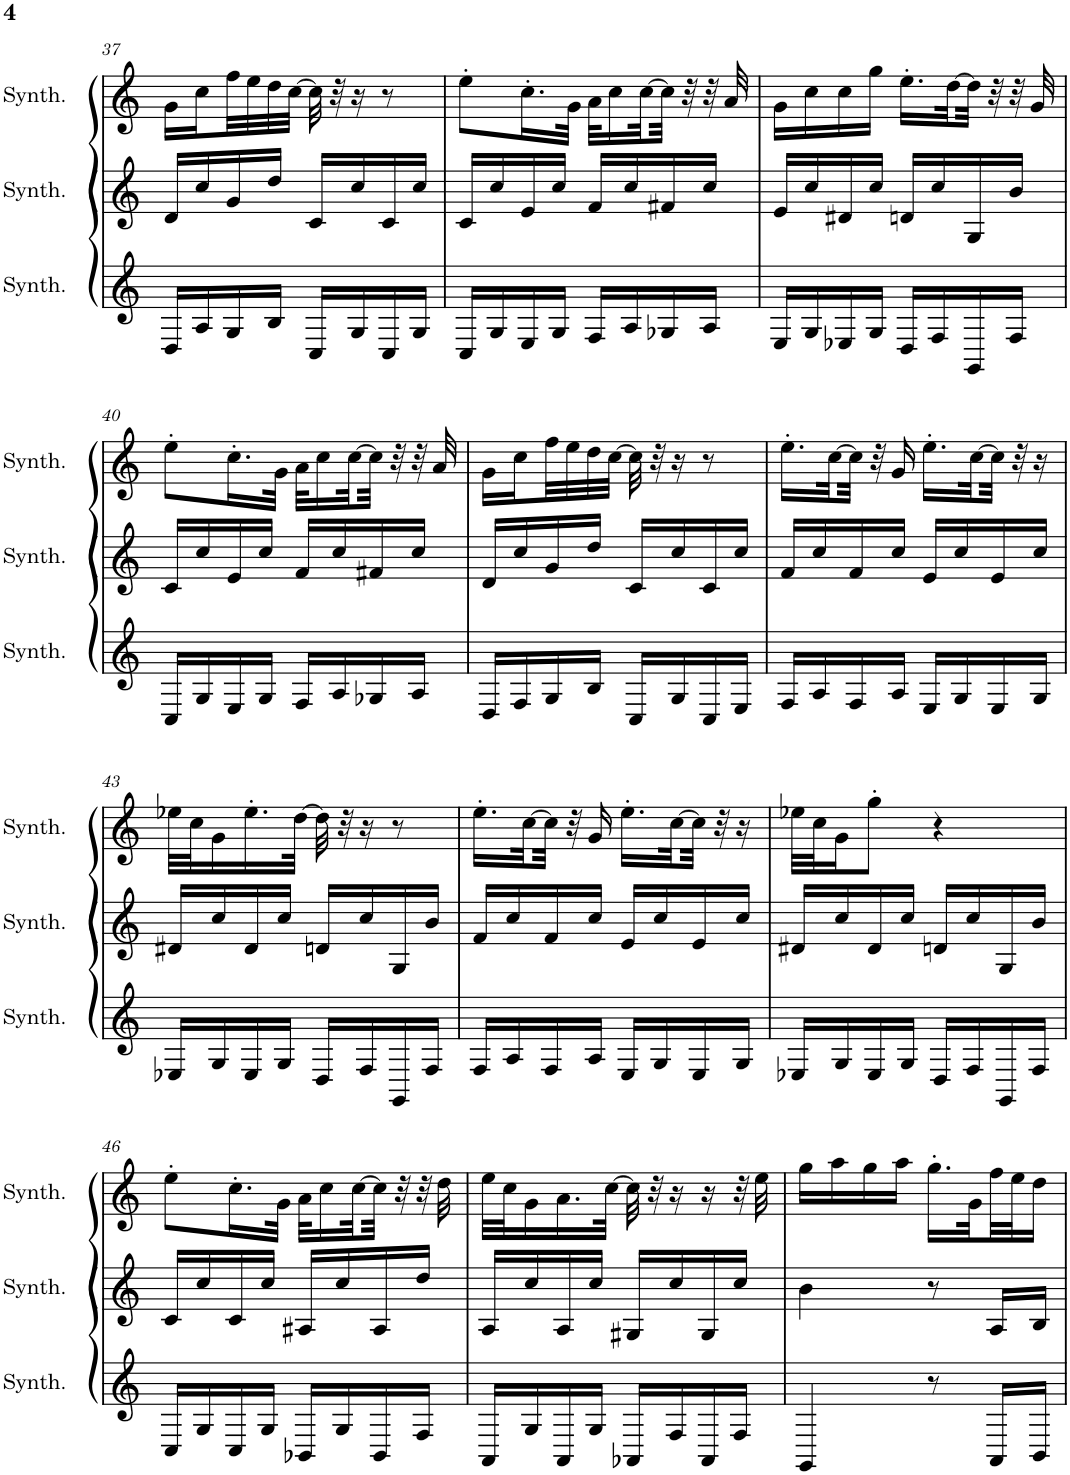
**kern	**kern	**kern
*part3	*part2	*part1
*staff3	*staff2	*staff1
*I"Square Synthesizer	*I"Square Synthesizer	*I"Square Synthesizer
*I'Synth.	*I'Synth.	*I'Synth.
!!LO:PB:g=z
*clefG2	*clefG2	*clefG2
*k[]	*k[]	*k[]
*M2/4	*M2/4	*M2/4
=37	=37	=37
16D/LL	16d/LL	16g\LL
16A/	16cc/	16cc\
16G/	16g/	32ff\L
.	.	32ee\
16B/JJ	16dd/JJ	32dd\
.	.	[32cc\JJJ
16C/LL	16c/LL	32cc\]
.	.	32r
16G/	16cc/	16r
16C/	16c/	8r
16G/JJ	16cc/JJ	.
=38	=38	=38
16C/LL	16c/LL	8ee'\L
16G/	16cc/	.
16E/	16e/	16.cc'\L
16G/JJ	16cc/JJ	.
.	.	32g\JJk
16F/LL	16f/LL	32a\KLL
.	.	16cc\
16A/	16cc/	.
.	.	[32cc\L
16G-X/	16f#X/	32cc\JJJ]
.	.	32r
16A/JJ	16cc/JJ	32r
.	.	32a/
=39	=39	=39
16E/LL	16e/LL	16g\LL
16G/	16cc/	16cc\
16E-X/	16d#X/	16cc\
16G/JJ	16cc/JJ	16gg\JJ
16D/LL	16dn/LL	16.ee'\LL
16F/	16cc/	.
.	.	[32dd\L
16GG/	16G/	32dd\JJJ]
.	.	32r
16F/JJ	16b/JJ	32r
.	.	32g/
!!LO:LB:g=z
=40	=40	=40
16C/LL	16c/LL	8ee'\L
16G/	16cc/	.
16E/	16e/	16.cc'\L
16G/JJ	16cc/JJ	.
.	.	32g\JJk
16F/LL	16f/LL	32a\KLL
.	.	16cc\
16A/	16cc/	.
.	.	[32cc\L
16G-X/	16f#X/	32cc\JJJ]
.	.	32r
16A/JJ	16cc/JJ	32r
.	.	32a/
=41	=41	=41
16D/LL	16d/LL	16g\LL
16F/	16cc/	16cc\
16G/	16g/	32ff\L
.	.	32ee\
16B/JJ	16dd/JJ	32dd\
.	.	[32cc\JJJ
16C/LL	16c/LL	32cc\]
.	.	32r
16G/	16cc/	16r
16C/	16c/	8r
16E/JJ	16cc/JJ	.
=42	=42	=42
16F/LL	16f/LL	16.ee'\LL
16A/	16cc/	.
.	.	[32cc\L
16F/	16f/	32cc\JJJ]
.	.	32r
16A/JJ	16cc/JJ	16g/
16E/LL	16e/LL	16.ee'\LL
16G/	16cc/	.
.	.	[32cc\L
16E/	16e/	32cc\JJJ]
.	.	32r
16G/JJ	16cc/JJ	16r
!!LO:LB:g=z
=43	=43	=43
16E-X/LL	16d#X/LL	32ee-X\LLL
.	.	32cc\J
16G/	16cc/	16g\
16E-/	16d#/	16.ee-'\
16G/JJ	16cc/JJ	.
.	.	[32dd\JJk
16D/LL	16dn/LL	32dd\]
.	.	32r
16F/	16cc/	16r
16GG/	16G/	8r
16F/JJ	16b/JJ	.
=44	=44	=44
16F/LL	16f/LL	16.ee'\LL
16A/	16cc/	.
.	.	[32cc\L
16F/	16f/	32cc\JJJ]
.	.	32r
16A/JJ	16cc/JJ	16g/
16E/LL	16e/LL	16.ee'\LL
16G/	16cc/	.
.	.	[32cc\L
16E/	16e/	32cc\JJJ]
.	.	32r
16G/JJ	16cc/JJ	16r
=45	=45	=45
16E-X/LL	16d#X/LL	32ee-X\LLL
.	.	32cc\J
16G/	16cc/	16g\J
16E-/	16d#/	8gg'\J
16G/JJ	16cc/JJ	.
16D/LL	16dn/LL	4r
16F/	16cc/	.
16GG/	16G/	.
16F/JJ	16b/JJ	.
!!LO:LB:g=z
=46	=46	=46
16C/LL	16c/LL	8ee'\L
16G/	16cc/	.
16C/	16c/	16.cc'\L
16G/JJ	16cc/JJ	.
.	.	32g\JJk
16BB-X/LL	16A#X/LL	32a\KLL
.	.	16cc\
16G/	16cc/	.
.	.	[32cc\L
16BB-/	16A#/	32cc\JJJ]
.	.	32r
16F/JJ	16dd/JJ	32r
.	.	32dd\
=47	=47	=47
16AA/LL	16A/LL	32ee\LLL
.	.	32cc\J
16G/	16cc/	16g\
16AA/	16A/	16.a\
16G/JJ	16cc/JJ	.
.	.	[32cc\JJk
16AA-X/LL	16G#X/LL	32cc\]
.	.	32r
16F/	16cc/	16r
16AA-/	16G#/	16r
16F/JJ	16cc/JJ	32r
.	.	32ee\
=48	=48	=48
4GG/	4b\	16gg\LL
.	.	16aa\
.	.	16gg\
.	.	16aa\JJ
8r	8r	16.gg'\LL
.	.	32g\L
16AA/LL	16A/LL	32ff\
.	.	32ee\J
16BB/JJ	16B/JJ	16dd\JJ
=	=	=
*-	*-	*-
